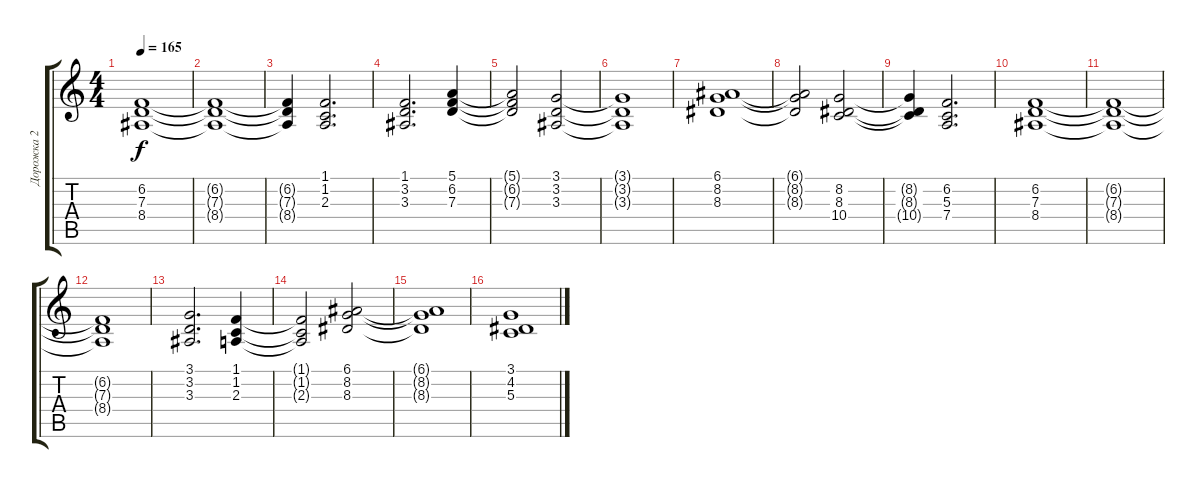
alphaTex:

\track ("Дорожка 2" "Дорожка 2") {instrument churchorgan}
\staff {score tabs}
\tuning (E4 B3 G3 D3 A2 E2) {hide}
\ts (4 4)
\tempo 165
\clef g2
\ks c
(6.2 7.3 8.4).1{dy f} |
(6.2{t} 7.3{t} 8.4{t}).1 |
(6.2{t} 7.3{t} 8.4{t}).4 (1.1 1.2 2.3).2{d} |
(1.1 3.2 3.3).2{d} (5.1 6.2 7.3).4 |
(5.1{t} 6.2{t} 7.3{t}).2 (3.1 3.2 3.3).2 |
(3.1{t} 3.2{t} 3.3{t}).1 |
(6.1 8.2 8.3).1 |
(6.1{t} 8.2{t} 8.3{t}).2 (8.2 8.3 10.4).2 |
(8.2{t} 8.3{t} 10.4{t}).4 (6.2 5.3 7.4).2{d} |
(6.2 7.3 8.4).1 |
(6.2{t} 7.3{t} 8.4{t}).1 |
(6.2{t} 7.3{t} 8.4{t}).1 |
(3.1 3.2 3.3).2{d} (1.1 1.2 2.3).4 |
(1.1{t} 1.2{t} 2.3{t}).2 (6.1 8.2 8.3).2 |
(6.1{t} 8.2{t} 8.3{t}).1 |
(3.1 4.2 5.3).1
